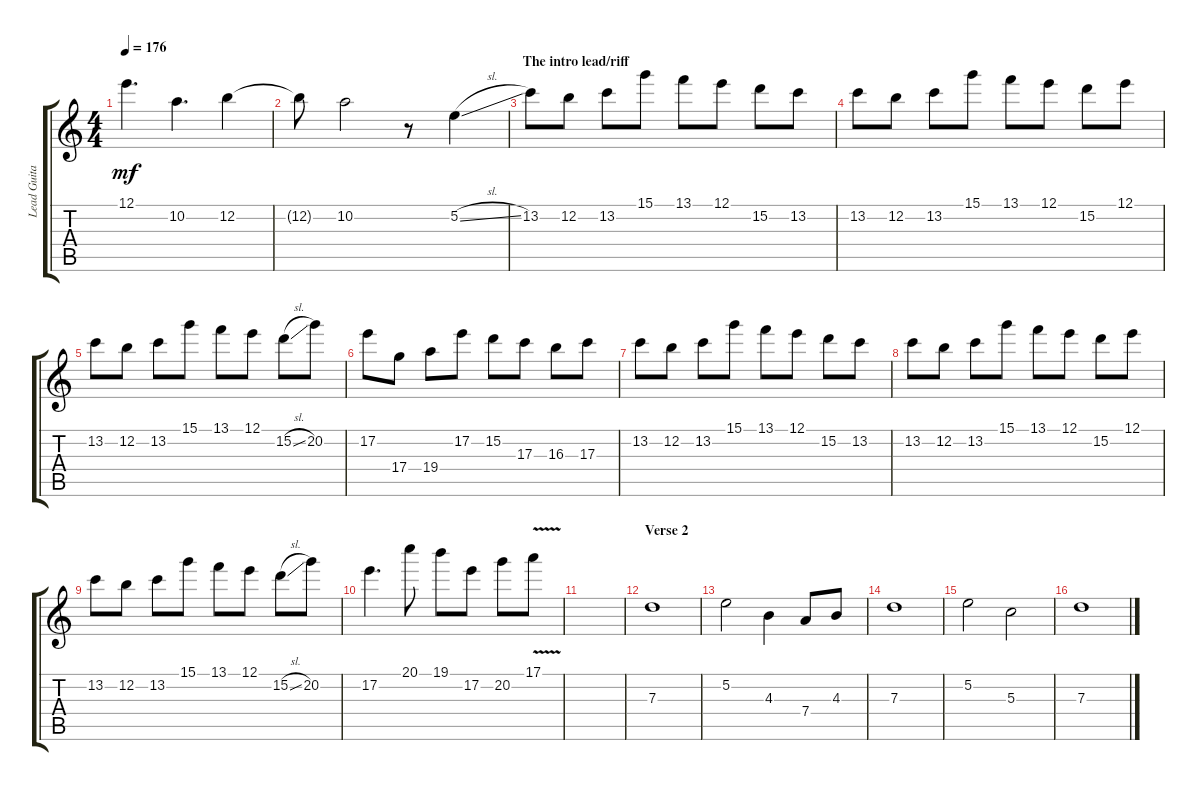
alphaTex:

\track ("Lead Guitar" "Lead Guita") {instrument overdrivenguitar}
\staff {score tabs}
\tuning (E4 B3 G3 D3 A2 E2) {hide}
\ts (4 4)
\tempo 176
\clef g2
\ks c
12.1.4{d dy mf} 10.2.4{d} 12.2.4 |
12.2{t}.8 10.2.2 r.8 5.2{sl}.4 |
\section ("" "The intro lead/riff")
13.2.8 12.2.8 13.2.8 15.1.8 13.1.8 12.1.8 15.2.8 13.2.8 |
13.2.8 12.2.8 13.2.8 15.1.8 13.1.8 12.1.8 15.2.8 12.1.8 |
13.2.8 12.2.8 13.2.8 15.1.8 13.1.8 12.1.8 15.2{sl}.8 20.2.8 |
17.2.8 17.4.8 19.4.8 17.2.8 15.2.8 17.3.8 16.3.8 17.3.8 |
13.2.8 12.2.8 13.2.8 15.1.8 13.1.8 12.1.8 15.2.8 13.2.8 |
13.2.8 12.2.8 13.2.8 15.1.8 13.1.8 12.1.8 15.2.8 12.1.8 |
13.2.8 12.2.8 13.2.8 15.1.8 13.1.8 12.1.8 15.2{sl}.8 20.2.8 |
17.2.4{d} 20.1.8 19.1.8 17.2.8 20.2.8 17.1{v}.8 |
|
\section ("" "Verse 2")
7.3.1 |
5.2.2 4.3.4 7.4.8 4.3.8 |
7.3.1 |
5.2.2 5.3.2 |
7.3.1
